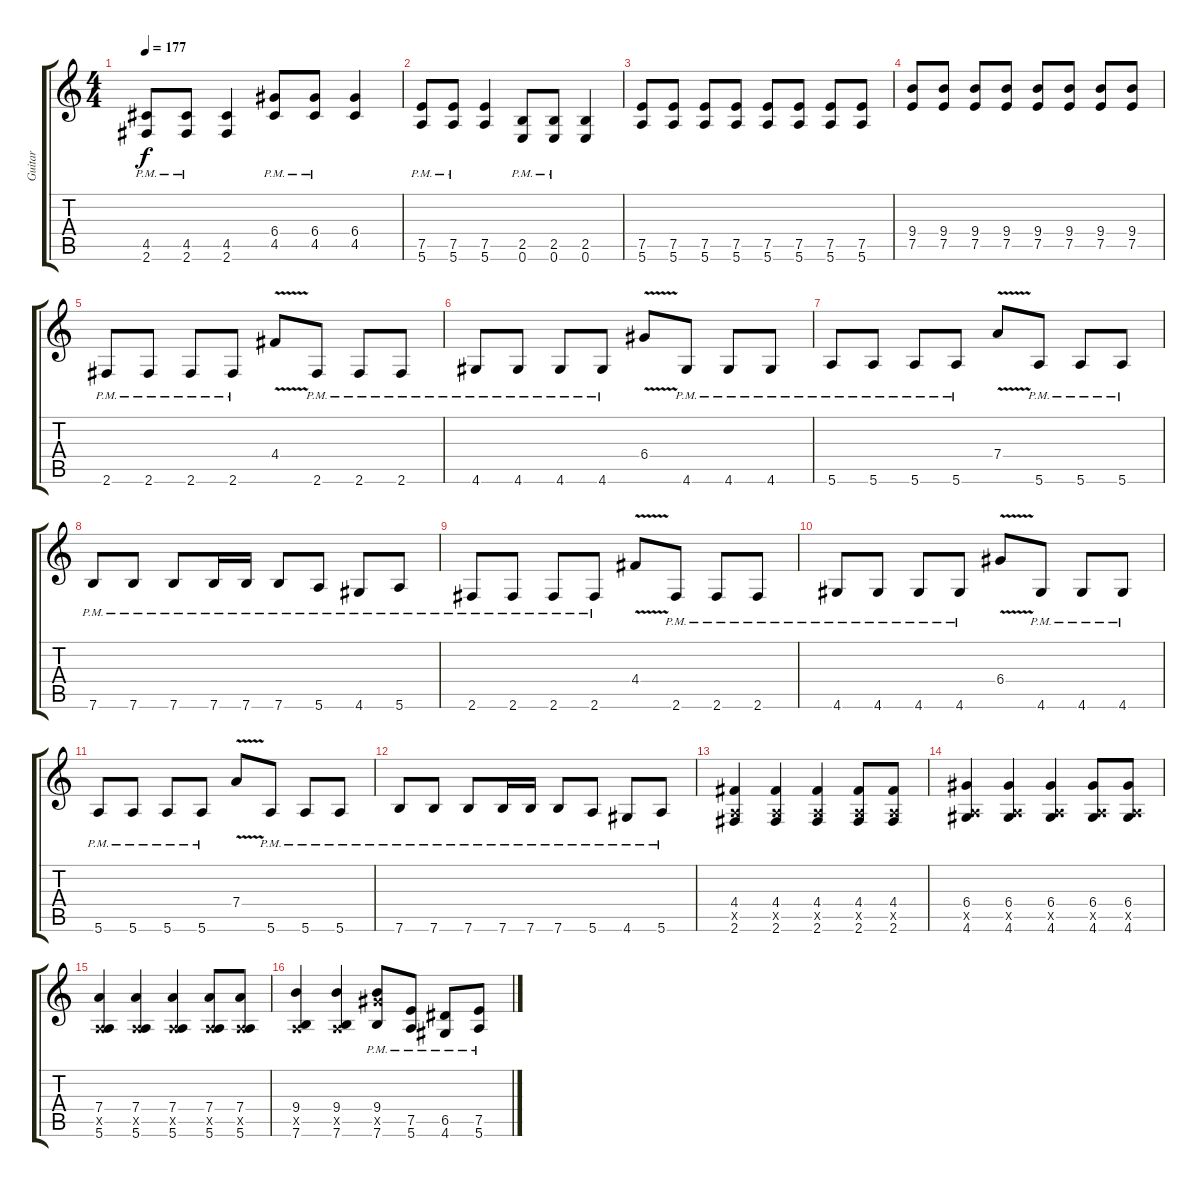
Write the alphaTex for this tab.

\track ("Guitar" "Guitar") {instrument distortionguitar}
\staff {score tabs}
\tuning (E4 B3 G3 D3 A2 E2) {hide}
\ts (4 4)
\tempo 177
\clef g2
\ks c
(4.5{pm} 2.6{pm}).8{dy f} (4.5{pm} 2.6{pm}).8 (4.5 2.6).4 (6.4{pm} 4.5{pm}).8 (6.4{pm} 4.5{pm}).8 (6.4 4.5).4 |
(7.5{pm} 5.6{pm}).8 (7.5{pm} 5.6{pm}).8 (7.5 5.6).4 (2.5{pm} 0.6{pm}).8 (2.5{pm} 0.6{pm}).8 (2.5 0.6).4 |
(7.5 5.6).8 (7.5 5.6).8 (7.5 5.6).8 (7.5 5.6).8 (7.5 5.6).8 (7.5 5.6).8 (7.5 5.6).8 (7.5 5.6).8 |
(9.4 7.5).8 (9.4 7.5).8 (9.4 7.5).8 (9.4 7.5).8 (9.4 7.5).8 (9.4 7.5).8 (9.4 7.5).8 (9.4 7.5).8 |
2.6{pm}.8 2.6{pm}.8 2.6{pm}.8 2.6{pm}.8 4.4{v}.8 2.6{pm}.8 2.6{pm}.8 2.6{pm}.8 |
4.6{pm}.8 4.6{pm}.8 4.6{pm}.8 4.6{pm}.8 6.4{v}.8 4.6{pm}.8 4.6{pm}.8 4.6{pm}.8 |
5.6{pm}.8 5.6{pm}.8 5.6{pm}.8 5.6{pm}.8 7.4{v}.8 5.6{pm}.8 5.6{pm}.8 5.6{pm}.8 |
7.6{pm}.8 7.6{pm}.8 7.6{pm}.8 7.6{pm}.16 7.6{pm}.16 7.6{pm}.8 5.6{pm}.8 4.6{pm}.8 5.6{pm}.8 |
2.6{pm}.8 2.6{pm}.8 2.6{pm}.8 2.6{pm}.8 4.4{v}.8 2.6{pm}.8 2.6{pm}.8 2.6{pm}.8 |
4.6{pm}.8 4.6{pm}.8 4.6{pm}.8 4.6{pm}.8 6.4{v}.8 4.6{pm}.8 4.6{pm}.8 4.6{pm}.8 |
5.6{pm}.8 5.6{pm}.8 5.6{pm}.8 5.6{pm}.8 7.4{v}.8 5.6{pm}.8 5.6{pm}.8 5.6{pm}.8 |
7.6{pm}.8 7.6{pm}.8 7.6{pm}.8 7.6{pm}.16 7.6{pm}.16 7.6{pm}.8 5.6{pm}.8 4.6{pm}.8 5.6{pm}.8 |
(4.4 0.5{x} 2.6).4 (4.4 0.5{x} 2.6).4 (4.4 0.5{x} 2.6).4 (4.4 0.5{x} 2.6).8 (4.4 0.5{x} 2.6).8 |
(6.4 0.5{x} 4.6).4 (6.4 0.5{x} 4.6).4 (6.4 0.5{x} 4.6).4 (6.4 0.5{x} 4.6).8 (6.4 0.5{x} 4.6).8 |
(7.4 0.5{x} 5.6).4 (7.4 0.5{x} 5.6).4 (7.4 0.5{x} 5.6).4 (7.4 0.5{x} 5.6).8 (7.4 0.5{x} 5.6).8 |
(9.4 0.5{x} 7.6).4 (9.4 0.5{x} 7.6).4 (9.4{pm} 11.5{x} 7.6{pm}).8 (7.5{pm} 5.6{pm}).8 (6.5{pm} 4.6{pm}).8 (7.5{pm} 5.6{pm}).8
